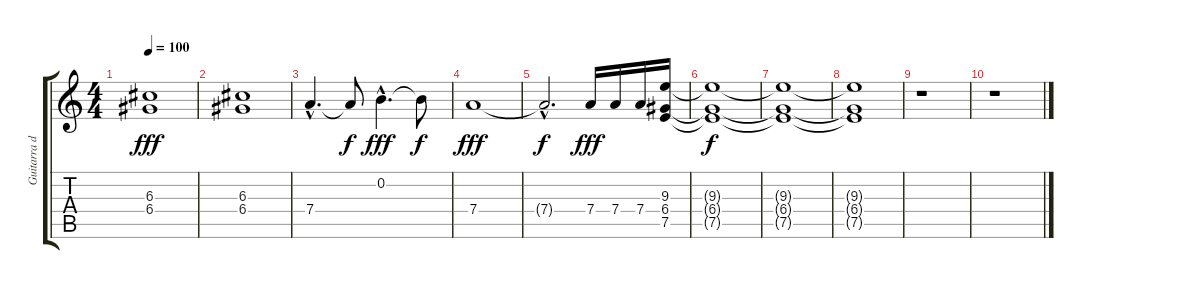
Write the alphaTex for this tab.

\track ("Guitarra de Apoyo" "Guitarra d") {instrument distortionguitar}
\staff {score tabs}
\tuning (E4 B3 G3 D3 A2 E2) {hide}
\ts (4 4)
\tempo 100
\clef g2
\ks c
(6.3 6.4).1{dy fff} |
(6.3 6.4).1 |
7.4{hac}.4{d} 7.4{t}.8{dy f} 0.2{hac}.4{d dy fff} 0.2{t}.8{dy f} |
7.4.1{dy fff} |
7.4{hac t}.2{d dy f} 7.4.16{dy fff} 7.4.16 7.4.16 (9.3 6.4 7.5).16 |
(9.3{t} 6.4{t} 7.5{t}).1{dy f} |
(9.3{t} 6.4{t} 7.5{t}).1 |
(9.3{t} 6.4{t} 7.5{t}).1 |
r.1 |
r.1
